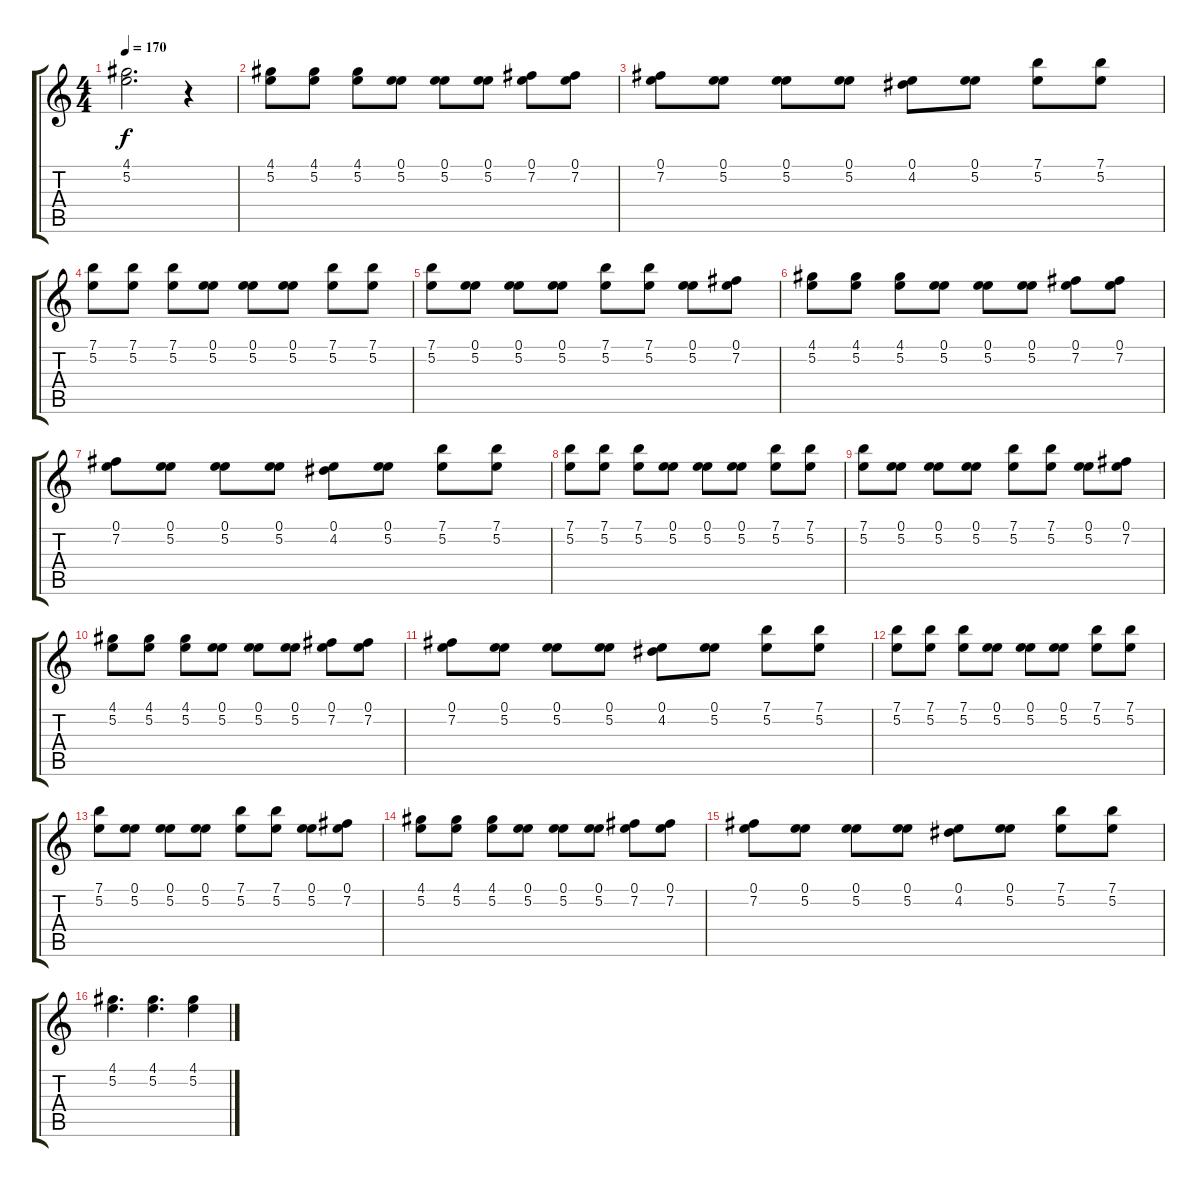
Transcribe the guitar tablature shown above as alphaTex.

\track "" {instrument distortionguitar}
\staff {score tabs}
\tuning (E4 B3 G3 D3 A2 E2) {hide}
\ts (4 4)
\tempo 170
\clef g2
\ks c
(4.1{t} 5.2{t}).2{d dy f} r.4 |
(4.1 5.2).8 (4.1 5.2).8 (4.1 5.2).8 (0.1 5.2).8 (0.1 5.2).8 (0.1 5.2).8 (0.1 7.2).8 (0.1 7.2).8 |
(0.1 7.2).8 (0.1 5.2).8 (0.1 5.2).8 (0.1 5.2).8 (0.1 4.2).8 (0.1 5.2).8 (7.1 5.2).8 (7.1 5.2).8 |
(7.1 5.2).8 (7.1 5.2).8 (7.1 5.2).8 (0.1 5.2).8 (0.1 5.2).8 (0.1 5.2).8 (7.1 5.2).8 (7.1 5.2).8 |
(7.1 5.2).8 (0.1 5.2).8 (0.1 5.2).8 (0.1 5.2).8 (7.1 5.2).8 (7.1 5.2).8 (0.1 5.2).8 (0.1 7.2).8 |
(4.1 5.2).8 (4.1 5.2).8 (4.1 5.2).8 (0.1 5.2).8 (0.1 5.2).8 (0.1 5.2).8 (0.1 7.2).8 (0.1 7.2).8 |
(0.1 7.2).8 (0.1 5.2).8 (0.1 5.2).8 (0.1 5.2).8 (0.1 4.2).8 (0.1 5.2).8 (7.1 5.2).8 (7.1 5.2).8 |
(7.1 5.2).8 (7.1 5.2).8 (7.1 5.2).8 (0.1 5.2).8 (0.1 5.2).8 (0.1 5.2).8 (7.1 5.2).8 (7.1 5.2).8 |
(7.1 5.2).8 (0.1 5.2).8 (0.1 5.2).8 (0.1 5.2).8 (7.1 5.2).8 (7.1 5.2).8 (0.1 5.2).8 (0.1 7.2).8 |
(4.1 5.2).8 (4.1 5.2).8 (4.1 5.2).8 (0.1 5.2).8 (0.1 5.2).8 (0.1 5.2).8 (0.1 7.2).8 (0.1 7.2).8 |
(0.1 7.2).8 (0.1 5.2).8 (0.1 5.2).8 (0.1 5.2).8 (0.1 4.2).8 (0.1 5.2).8 (7.1 5.2).8 (7.1 5.2).8 |
(7.1 5.2).8 (7.1 5.2).8 (7.1 5.2).8 (0.1 5.2).8 (0.1 5.2).8 (0.1 5.2).8 (7.1 5.2).8 (7.1 5.2).8 |
(7.1 5.2).8 (0.1 5.2).8 (0.1 5.2).8 (0.1 5.2).8 (7.1 5.2).8 (7.1 5.2).8 (0.1 5.2).8 (0.1 7.2).8 |
(4.1 5.2).8 (4.1 5.2).8 (4.1 5.2).8 (0.1 5.2).8 (0.1 5.2).8 (0.1 5.2).8 (0.1 7.2).8 (0.1 7.2).8 |
(0.1 7.2).8 (0.1 5.2).8 (0.1 5.2).8 (0.1 5.2).8 (0.1 4.2).8 (0.1 5.2).8 (7.1 5.2).8 (7.1 5.2).8 |
(4.1 5.2).4{d} (4.1 5.2).4{d} (4.1 5.2).4
